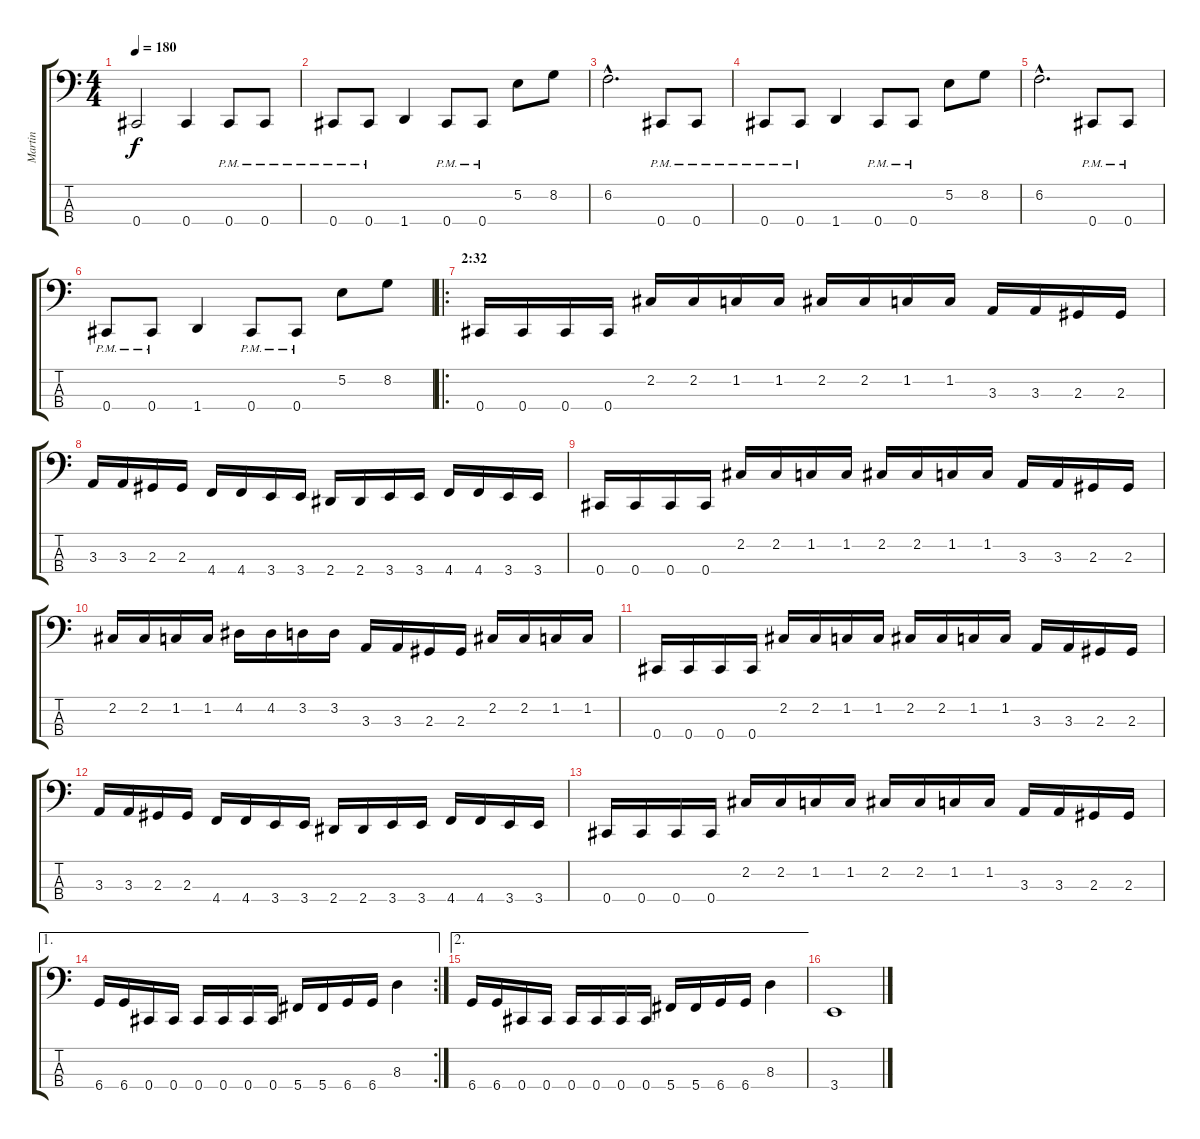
\track ("Martin" "Martin") {instrument electricbasspick}
\staff {score tabs}
\tuning (E2 B1 Gb1 Db1) {hide}
\ts (4 4)
\tempo 180
\clef f4
\ks c
0.4.2{dy f} 0.4.4 0.4{pm}.8 0.4{pm}.8 |
0.4{pm}.8 0.4{pm}.8 1.4.4 0.4{pm}.8 0.4{pm}.8 5.2.8 8.2.8 |
6.2{hac}.2{d} 0.4{pm}.8 0.4{pm}.8 |
0.4{pm}.8 0.4{pm}.8 1.4.4 0.4{pm}.8 0.4{pm}.8 5.2.8 8.2.8 |
6.2{hac}.2{d} 0.4{pm}.8 0.4{pm}.8 |
0.4{pm}.8 0.4{pm}.8 1.4.4 0.4{pm}.8 0.4{pm}.8 5.2.8 8.2.8 |
\ro
\section ("" "2:32")
0.4.16 0.4.16 0.4.16 0.4.16 2.2.16 2.2.16 1.2.16 1.2.16 2.2.16 2.2.16 1.2.16 1.2.16 3.3.16 3.3.16 2.3.16 2.3.16 |
3.3.16 3.3.16 2.3.16 2.3.16 4.4.16 4.4.16 3.4.16 3.4.16 2.4.16 2.4.16 3.4.16 3.4.16 4.4.16 4.4.16 3.4.16 3.4.16 |
0.4.16 0.4.16 0.4.16 0.4.16 2.2.16 2.2.16 1.2.16 1.2.16 2.2.16 2.2.16 1.2.16 1.2.16 3.3.16 3.3.16 2.3.16 2.3.16 |
2.2.16 2.2.16 1.2.16 1.2.16 4.2.16 4.2.16 3.2.16 3.2.16 3.3.16 3.3.16 2.3.16 2.3.16 2.2.16 2.2.16 1.2.16 1.2.16 |
0.4.16 0.4.16 0.4.16 0.4.16 2.2.16 2.2.16 1.2.16 1.2.16 2.2.16 2.2.16 1.2.16 1.2.16 3.3.16 3.3.16 2.3.16 2.3.16 |
3.3.16 3.3.16 2.3.16 2.3.16 4.4.16 4.4.16 3.4.16 3.4.16 2.4.16 2.4.16 3.4.16 3.4.16 4.4.16 4.4.16 3.4.16 3.4.16 |
0.4.16 0.4.16 0.4.16 0.4.16 2.2.16 2.2.16 1.2.16 1.2.16 2.2.16 2.2.16 1.2.16 1.2.16 3.3.16 3.3.16 2.3.16 2.3.16 |
\ae 1
\rc 2
6.4.16 6.4.16 0.4.16 0.4.16 0.4.16 0.4.16 0.4.16 0.4.16 5.4.16 5.4.16 6.4.16 6.4.16 8.3.4 |
\ae 2
6.4.16 6.4.16 0.4.16 0.4.16 0.4.16 0.4.16 0.4.16 0.4.16 5.4.16 5.4.16 6.4.16 6.4.16 8.3.4 |
3.4.1
